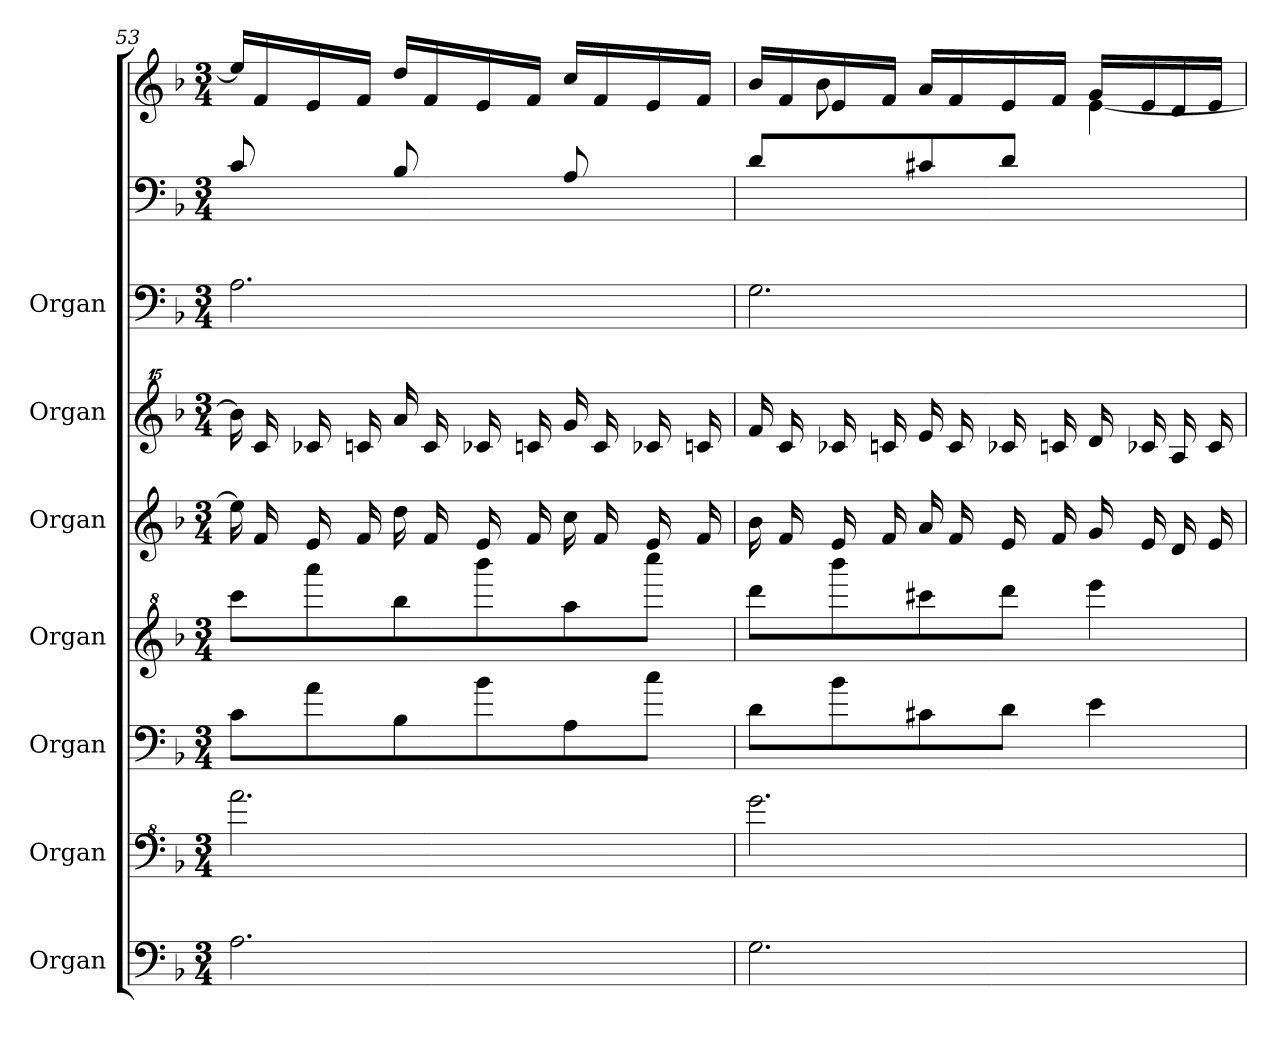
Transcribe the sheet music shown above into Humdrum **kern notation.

**kern	**kern	**kern	**kern	**kern	**kern	**kern	**kern	**kern
*part7	*part6	*part5	*part4	*part3	*part2	*part1	*part1	*part1
*staff9	*staff8	*staff7	*staff6	*staff5	*staff4	*staff3	*staff2	*staff1
*I"Organ	*I"Organ	*I"Organ	*I"Organ	*I"Organ	*I"Organ	*I"Organ	*	*
*	*I'Org.	*	*	*	*	*	*	*
!!LO:PB:g=z
*clefF4	*clefF^4	*clefF4	*clefG^2	*clefG2	*clefG^^2	*clefF4	*clefF4	*clefG2
*k[b-]	*k[b-]	*k[b-]	*k[b-]	*k[b-]	*k[b-]	*k[b-]	*k[b-]	*k[b-]
*M3/4	*M3/4	*M3/4	*M3/4	*M3/4	*M3/4	*M3/4	*M3/4	*M3/4
=53	=53	=53	=53	=53	=53	=53	=53	=53
*	*	*	*	*	*	*	*^	*^
2.A\	2.aa\	8c\L	8cccc\L	16ee-\]	16bbb-\]	2.A\	8c/L	2.ryy	16ee-/LL]	8ryy
.	.	.	.	16f/	16ccc/	.	.	.	16f/	.
.	.	8a\	8aaaa\	16e/	16ccc-X/	.	8ryy	.	16e/	8a\
.	.	.	.	16f/	16cccn/	.	.	.	16f/JJ	.
.	.	8B-\	8bbb-\	16dd\	16aaa/	.	8B-/	.	16dd/LL	8ryy
.	.	.	.	16f/	16ccc/	.	.	.	16f/	.
.	.	8b-\	8bbbb-\	16e/	16ccc-X/	.	8ryy	.	16e/	8b-\
.	.	.	.	16f/	16cccn/	.	.	.	16f/JJ	.
.	.	8A\	8aaa\	16cc\	16ggg/	.	8A/	.	16cc/LL	8ryy
.	.	.	.	16f/	16ccc/	.	.	.	16f/	.
.	.	8cc\J	8ccccc\J	16e/	16ccc-X/	.	8ryy	.	16e/	8cc\J
.	.	.	.	16f/	16cccn/	.	.	.	16f/JJ	.
=54	=54	=54	=54	=54	=54	=54	=54	=54	=54	=54
2.G\	2.gg\	8d\L	8dddd\L	16b-\	16fff/	2.G\	8d/L	2.ryy	16b-/LL	8ryy
.	.	.	.	16f/	16ccc/	.	.	.	16f/	.
.	.	8b-\	8bbbb-\	16e/	16ccc-X/	.	8ryy	.	16e/	8b-\
.	.	.	.	16f/	16cccn/	.	.	.	16f/JJ	.
.	.	8c#X\	8cccc#X\	16a/	16eee/	.	8c#X/	.	16a/LL	4ryy
.	.	.	.	16f/	16ccc/	.	.	.	16f/	.
.	.	8d\J	8dddd\J	16e/	16ccc-X/	.	8d/J	.	16e/	.
.	.	.	.	16f/	16cccn/	.	.	.	16f/JJ	.
.	.	4e\	4eeee\	16g/	16ddd/	.	4ryy	.	16g/LL	[4e\
.	.	.	.	16e/	16ccc-X/	.	.	.	16e/	.
.	.	.	.	16d/	16aa/	.	.	.	16d/	.
.	.	.	.	16e/	16ccc-/	.	.	.	16e/JJ	.
*	*	*	*	*	*	*	*v	*v	*	*
*	*	*	*	*	*	*	*	*v	*v
=	=	=	=	=	=	=	=	=
*-	*-	*-	*-	*-	*-	*-	*-	*-
